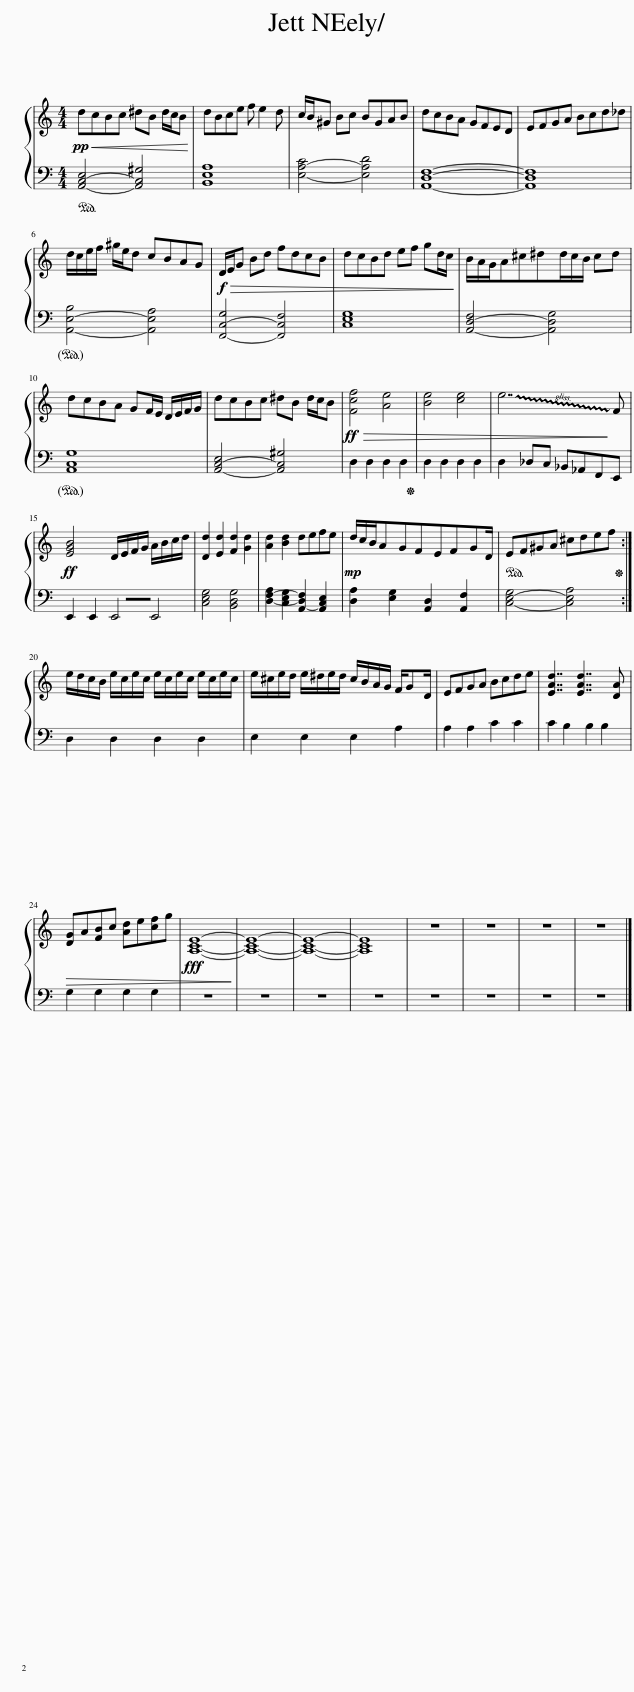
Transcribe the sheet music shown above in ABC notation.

X:1
%%score { 1 | 2 }
L:1/8
M:4/4
I:linebreak $
K:C
V:1 treble
V:2 bass
V:1
!pp!!<(! dcBc ^dB d/c/B!<)! | dBce f e2 d | c/B/^G Bc BGAB | dcBA GFED | EFGA Bcd_d |$ %5
 d/c/e/f/ ^g/e/d cBAG |!f!!>(! D/E/G Bd fdcB | dcBd ef gd/c/!>)! | B/A/G/A^c^dd/c/B/ cd |$ dcBA GF/E/ D/E/F/G/ | %10
 dcBc ^dB d/c/B |!ff!!>(! [Fcf]4 [Ae]4 | [Be]4 [ce]4 | !~(!e7!>)! !~)!F |$!ff! [EGB]4 D/E/F/G/ A/B/c/d/ | %15
 [Dd]2 [Ed]2 [Fd]2 [Gd]2 | [Ad]2 [Bd]2 defe |!mp! d/c/B/AGFEFGD/ | EF^GA ^cdef :|$ e/d/c/B/ e/c/e/c/ e/c/e/c/ e/c/e/c/ | %20
 e/^c/e/d/ e/^d/e/d/ c/B/A/G/ F/GD/ | EFGA Bcde | [EAd]7/2 [EAd]7/2 [DA] |$!>(! [DG]A[FB]c [Ad]e[cf]g |!fff! [A,CE]8-!>)! | %25
 [A,CE]8- | [A,CE]8- | [A,CE]8 | z8 | z8 | %30
 z8 | z8 |] %32
V:2
!ped! [A,,-C,-E,]4 [A,,C,^G,]4 | [B,,E,A,]8 | [E,-A,-C]4 [E,A,D]4 | [A,,D,F,]8- | [A,,D,F,]8 |$ %5
 [A,,-E,-B,]4 [A,,E,A,]4 | [F,,-C,-G,]4 [F,,C,F,]4 | [C,E,G,]8 | [A,,-D,-F,]4 [A,,D,G,]4 |$ [A,,C,G,]8 | %10
 [A,,-C,-E,]4 [A,,C,^G,]4 | D,2 D,2 D,2 D,2!ped-up! | D,2 D,2 D,2 D,2 | D,2 _D,C, _B,,_A,,F,,E,, |$ E,,2 E,,2 !/-!E,,2 E,,2 | %15
 [C,E,G,]4 [B,,D,G,]4 | [D,-F,-A,]2 [C,E,G,]2 [A,,-D,F,]2 [A,,C,E,]2 | [D,A,]2 [E,G,]2 [A,,D,]2 [A,,F,]2 |!ped! [C,-E,-G,]4 [C,E,A,]4!ped-up! :|$ D,2 D,2 D,2 D,2 | %20
 E,2 E,2 E,2 A,2 | A,2 A,2 C2 C2 | C2 B,2 B,2 B,2 |$ G,2 G,2 G,2 G,2 | z8 | %25
 z8 | z8 | z8 | z8 | z8 | %30
 z8 | z8 |] %32
